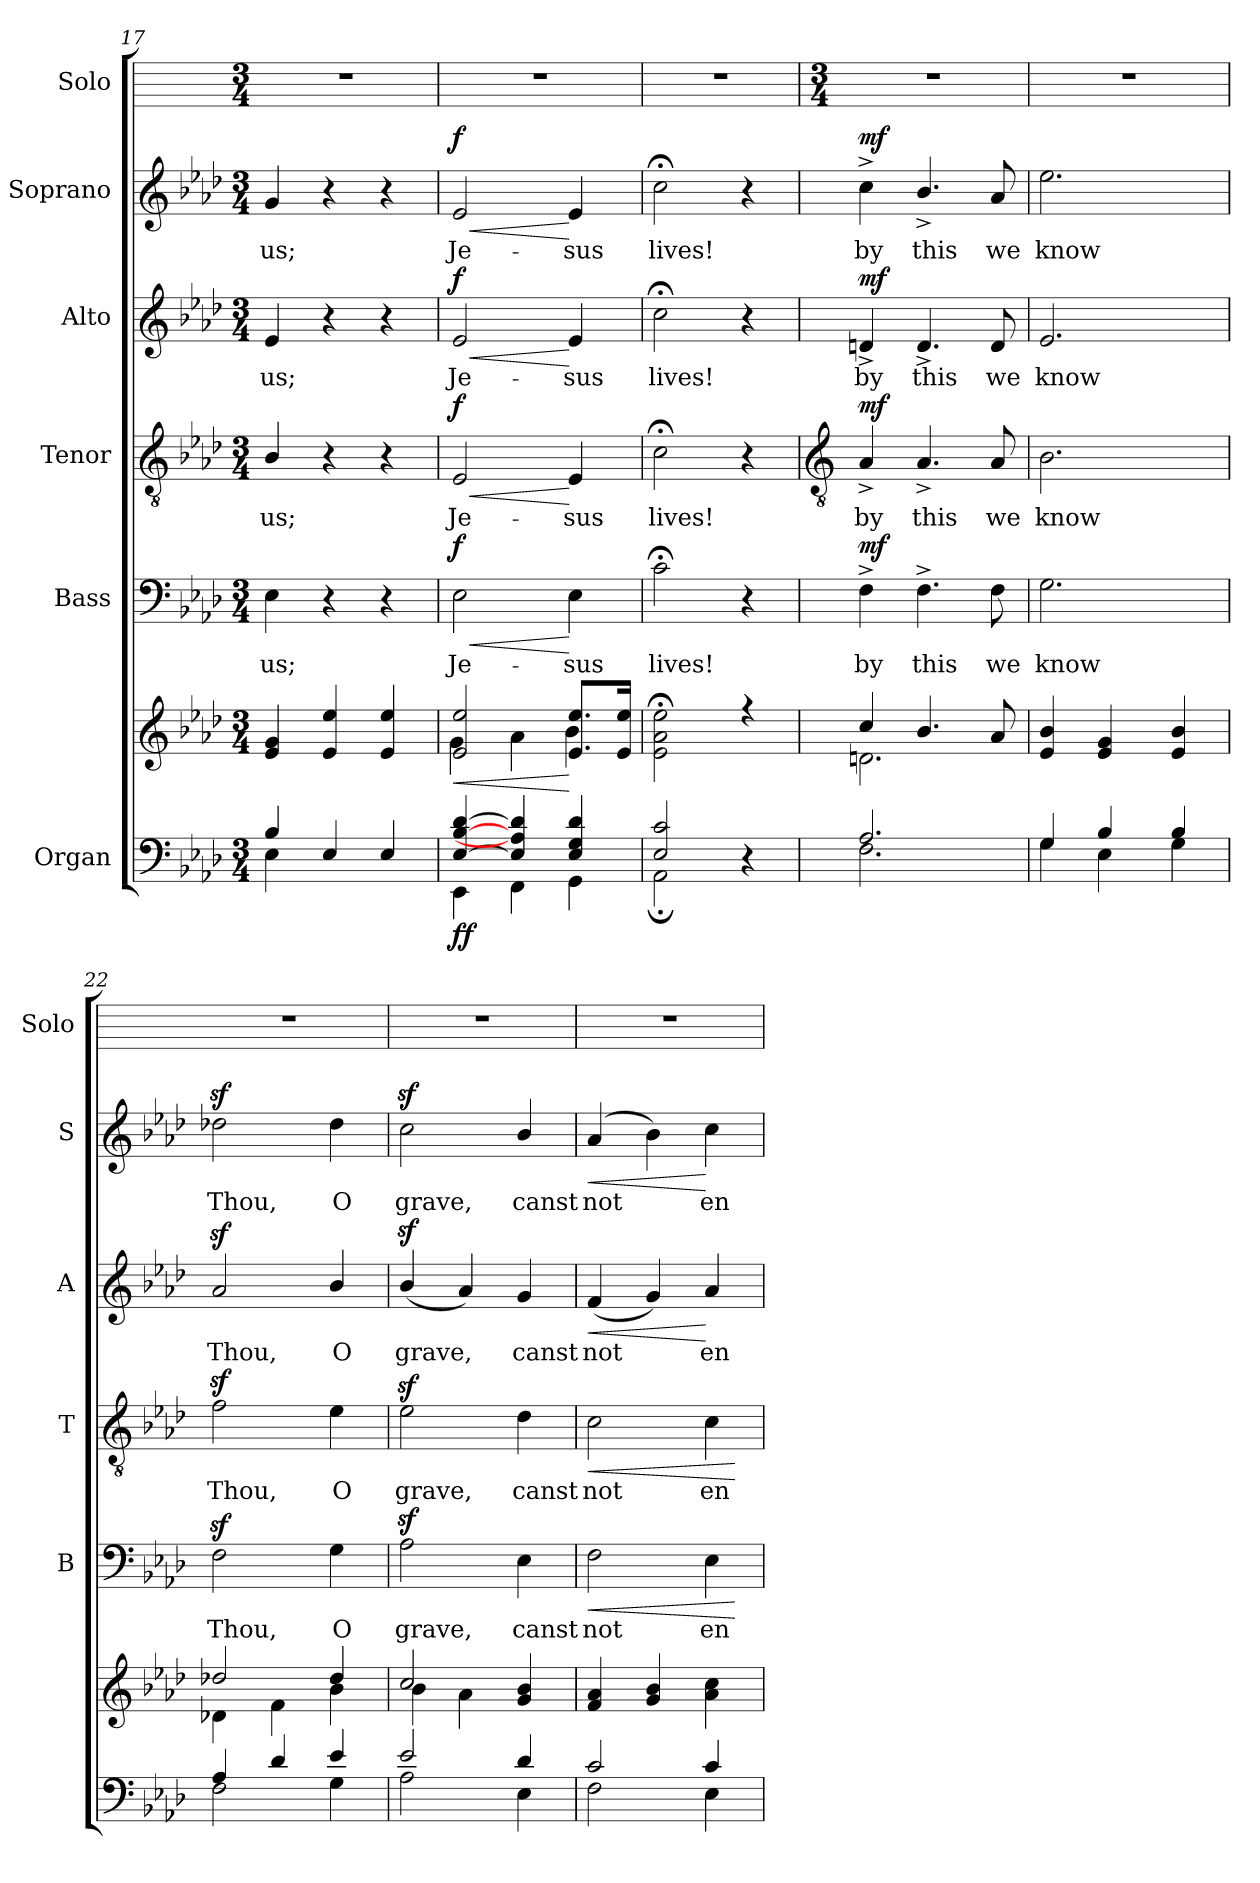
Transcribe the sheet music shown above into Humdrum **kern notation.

**kern	**kern	**dynam	**kern	**text	**dynam	**kern	**text	**dynam	**kern	**text	**dynam	**kern	**text	**dynam	**kern
*part6	*part6	*part6	*part5	*part5	*part5	*part4	*part4	*part4	*part3	*part3	*part3	*part2	*part2	*part2	*part1
*staff7	*staff6	*staff6/7	*staff5	*staff5	*staff5	*staff4	*staff4	*staff4	*staff3	*staff3	*staff3	*staff2	*staff2	*staff2	*staff1
*I"Organ	*	*	*I"Bass	*	*	*I"Tenor	*	*	*I"Alto	*	*	*I"Soprano	*	*	*I"Solo
*	*	*	*I'B	*	*	*I'T	*	*	*I'A	*	*	*I'S	*	*	*I'Solo
*clefF4	*clefG2	*	*clefF4	*	*	*clefGv2	*	*	*clefG2	*	*	*clefG2	*	*	*
*k[b-e-a-d-]	*k[b-e-a-d-]	*	*k[b-e-a-d-]	*	*	*k[b-e-a-d-]	*	*	*k[b-e-a-d-]	*	*	*k[b-e-a-d-]	*	*	*
*A-:	*A-:	*	*A-:	*	*	*A-:	*	*	*A-:	*	*	*A-:	*	*	*
*M3/4	*M3/4	*	*M3/4	*	*	*M3/4	*	*	*M3/4	*	*	*M3/4	*	*	*M3/4
=17	=17	=17	=17	=17	=17	=17	=17	=17	=17	=17	=17	=17	=17	=17	=17
*^	*^	*	*	*	*	*	*	*	*	*	*	*	*	*	*
!	!	!	!	!	!	!LO:LY:b	!	!	!LO:LY:b	!	!	!LO:LY:b	!	!	!LO:LY:b	!	!
4B-/	4E-\	4e- 4g	2.ryy	.	4E-\	us;	.	4B-/	us;	.	4e-	us;	.	4g	us;	.	2.r
4E-/	2ryy	4e- 4ee-	.	.	4r	.	.	4r	.	.	4r	.	.	4r	.	.	.
4E-/	.	4e- 4ee-	.	.	4r	.	.	4r	.	.	4r	.	.	4r	.	.	.
=18	=18	=18	=18	=18	=18	=18	=18	=18	=18	=18	=18	=18	=18	=18	=18	=18	=18
!	!	!	!	!LO:HP:b	!	!LO:LY:b	!LO:HP:b	!	!LO:LY:b	!LO:HP:b	!	!LO:LY:b	!LO:HP:b	!	!LO:LY:b	!LO:HP:b	!
!	!	!	!	!LO:DY:n=1:b=2	!	!	!	!	!	!	!	!	!	!	!	!	!
!	!	!	!	!LO:DY:n=2:b	!	!	!LO:DY:n=1:b	!	!	!LO:DY:n=1:b	!	!	!LO:DY:n=1:b	!	!	!LO:DY:n=1:b	!
[4E-/ [4B-/ [4d-/	4EE-\	2e- 2ee-	4g\	< f f	2E-	Je-	< f	2E-	Je-	< f	2e-	Je-	< f	2e-	Je-	< f	2.r
4E-/] 4A-/] 4d-/]	4FF\	.	4a-\	.	.	.	.	.	.	.	.	.	.	.	.	.	.
!	!	!	!	!	!	!LO:LY:b	!	!	!LO:LY:b	!	!	!LO:LY:b	!	!	!LO:LY:b	!	!
4E-/ 4G/ 4d-/	4GG\	8.e- 8.ee-L	4b-\	[	4E-	-sus	[	4E-	-sus	[	4e-	-sus	[	4e-	-sus	[	.
.	.	16e- 16ee-J	.	.	.	.	.	.	.	.	.	.	.	.	.	.	.
=19	=19	=19	=19	=19	=19	=19	=19	=19	=19	=19	=19	=19	=19	=19	=19	=19	=19
!	!	!	!	!	!	!LO:LY:b	!	!	!LO:LY:b	!	!	!LO:LY:b	!	!	!LO:LY:b	!	!
2E-/ 2c/	2AA-;\	2e-\;< 2a-\;< 2ee-\;<	2.ryy	.	2c;<	lives!	.	2c;<	lives!	.	2cc;<	lives!	.	2cc;<	lives!	.	2.r
4ryy	4r	4r	.	.	4r	.	.	4r	.	.	4r	.	.	4r	.	.	.
!!LO:LB:g=z
=20	=20	=20	=20	=20	=20	=20	=20	=20	=20	=20	=20	=20	=20	=20	=20	=20	=20
*	*	*	*	*	*	*	*	*clefGv2	*	*	*	*	*	*	*	*	*
*	*	*	*	*	*	*	*	*	*	*	*	*	*	*	*	*	*M3/4
!	!	!	!	!LO:DY:b=2	!	!LO:LY:b	!	!	!LO:LY:b	!	!	!LO:LY:b	!	!	!LO:LY:b	!	!
!	!	!	!	!LO:DY:n=1:b	!	!	!LO:DY:b	!	!	!LO:DY:b	!	!	!LO:DY:b	!	!	!LO:DY:b	!
2.A-/	2.F\	4cc/	2.dn\	mf mf	4F^	by	mf	4A-^	by	mf	4dn^	by	mf	4cc^	by	mf	2.r
!	!	!	!	!	!	!LO:LY:b	!	!	!LO:LY:b	!	!	!LO:LY:b	!	!	!LO:LY:b	!	!
.	.	4.b-/	.	.	4.F^\	this	.	4.A-^/	this	.	4.d^/	this	.	4.b-^/	this	.	.
!	!	!	!	!	!	!LO:LY:b	!	!	!LO:LY:b	!	!	!LO:LY:b	!	!	!LO:LY:b	!	!
.	.	8a-	.	.	8F	we	.	8A-	we	.	8d	we	.	8a-	we	.	.
=21	=21	=21	=21	=21	=21	=21	=21	=21	=21	=21	=21	=21	=21	=21	=21	=21	=21
!	!	!	!	!	!	!LO:LY:b	!	!	!LO:LY:b	!	!	!LO:LY:b	!	!	!LO:LY:b	!	!
4G/	4G\	4e- 4b-	4ryy	.	2.G	know	.	2.B-	know	.	2.e-	know	.	2.ee-	know	.	2.r
4B-/	4E-\	4e- 4g	16ryy	.	.	.	.	.	.	.	.	.	.	.	.	.	.
.	.	.	4..ryy	.	.	.	.	.	.	.	.	.	.	.	.	.	.
4B-/	4G\	4e- 4b-	.	.	.	.	.	.	.	.	.	.	.	.	.	.	.
=22	=22	=22	=22	=22	=22	=22	=22	=22	=22	=22	=22	=22	=22	=22	=22	=22	=22
!	!	!	!	!	!	!LO:LY:b	!	!	!LO:LY:b	!	!	!LO:LY:b	!	!	!LO:LY:b	!	!
4A-/	2F\	2dd-X/	4d-X\	.	2Fz<	Thou,	.	2fz<	Thou,	.	2a-z<	Thou,	.	2dd-Xz<	Thou,	.	2.r
4d-/	.	.	4f\	.	.	.	.	.	.	.	.	.	.	.	.	.	.
!	!	!	!	!	!	!LO:LY:b	!	!	!LO:LY:b	!	!	!LO:LY:b	!	!	!LO:LY:b	!	!
4e-/	4G\	4dd-/	4b-\	.	4G\	O	.	4e-\	O	.	4b-/	O	.	4dd-	O	.	.
=23	=23	=23	=23	=23	=23	=23	=23	=23	=23	=23	=23	=23	=23	=23	=23	=23	=23
!	!	!	!	!	!	!LO:LY:b	!	!	!LO:LY:b	!	!	!LO:LY:b	!	!	!LO:LY:b	!	!
2e-/	2A-\	2cc/	4b-\	.	2A-z<\	grave,	.	2e-z<\	grave,	.	(<4b-z</	grave,	.	2ccz<	grave,	.	2.r
.	.	.	4a-\	.	.	.	.	.	.	.	4a-)	.	.	.	.	.	.
!	!	!	!	!	!	!LO:LY:b	!	!	!LO:LY:b	!	!	!LO:LY:b	!	!	!LO:LY:b	!	!
4d-/	4E-\	4g/ 4b-/	4ryy	.	4E-\	canst	.	4d-\	canst	.	4g/	canst	.	4b-/	canst	.	.
=24	=24	=24	=24	=24	=24	=24	=24	=24	=24	=24	=24	=24	=24	=24	=24	=24	=24
!	!	!	!	!LO:HP:b	!	!LO:LY:b	!LO:HP:b	!	!LO:LY:b	!LO:HP:b	!	!LO:LY:b	!LO:HP:b	!	!LO:LY:b	!LO:HP:b	!
2c/	2F\	4f 4a-	2.ryy	<	2F	not	<	2c	not	<	(<4f	not	<	(<4a-	not	<	2.r
.	.	4g 4b-	.	.	.	.	.	.	.	.	4g)	.	.	4b-)	.	.	.
!	!	!	!	!	!	!LO:LY:b	!	!	!LO:LY:b	!	!	!LO:LY:b	!	!	!LO:LY:b	!	!
4c/	4E-\	4a- 4cc	.	[	4E-	en-	.	4c	en-	.	4a-	en-	[	4cc	en-	[	.
*v	*v	*	*	*	*	*	*	*	*	*	*	*	*	*	*	*	*
*	*v	*v	*	*	*	*	*	*	*	*	*	*	*	*	*	*
.	.	.	.	.	[	.	.	[	.	.	.	.	.	.	.
=	=	=	=	=	=	=	=	=	=	=	=	=	=	=	=
*-	*-	*-	*-	*-	*-	*-	*-	*-	*-	*-	*-	*-	*-	*-	*-
